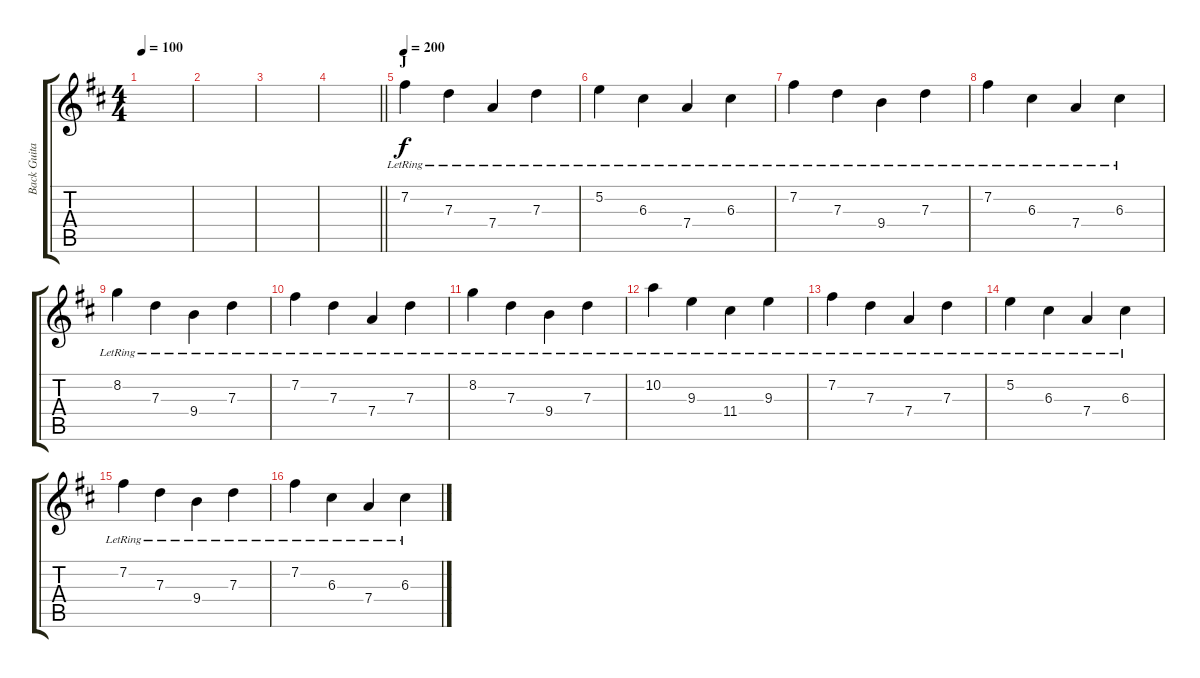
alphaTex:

\track ("Back Guitar(Left ch.)" "Back Guita") {instrument distortionguitar}
\staff {score tabs}
\tuning (E4 B3 G3 D3 A2 E2) {hide}
\ts (4 4)
\tempo 100
\clef g2
\ks d
|
|
|
\barLineRight lightlight
|
\section ("" "J")
\tempo 200
7.2{lr}.4{txt "" instrument electricguitarclean} 7.3{lr}.4 7.4{lr}.4 7.3{lr}.4 |
5.2{lr}.4 6.3{lr}.4 7.4{lr}.4 6.3{lr}.4 |
7.2{lr}.4 7.3{lr}.4 9.4{lr}.4 7.3{lr}.4 |
7.2{lr}.4 6.3{lr}.4 7.4{lr}.4 6.3{lr}.4 |
8.2{lr}.4 7.3{lr}.4 9.4{lr}.4 7.3{lr}.4 |
7.2{lr}.4 7.3{lr}.4 7.4{lr}.4 7.3{lr}.4 |
8.2{lr}.4 7.3{lr}.4 9.4{lr}.4 7.3{lr}.4 |
10.2{lr}.4 9.3{lr}.4 11.4{lr}.4 9.3{lr}.4 |
7.2{lr}.4 7.3{lr}.4 7.4{lr}.4 7.3{lr}.4 |
5.2{lr}.4 6.3{lr}.4 7.4{lr}.4 6.3{lr}.4 |
7.2{lr}.4 7.3{lr}.4 9.4{lr}.4 7.3{lr}.4 |
7.2{lr}.4 6.3{lr}.4 7.4{lr}.4 6.3{lr}.4
